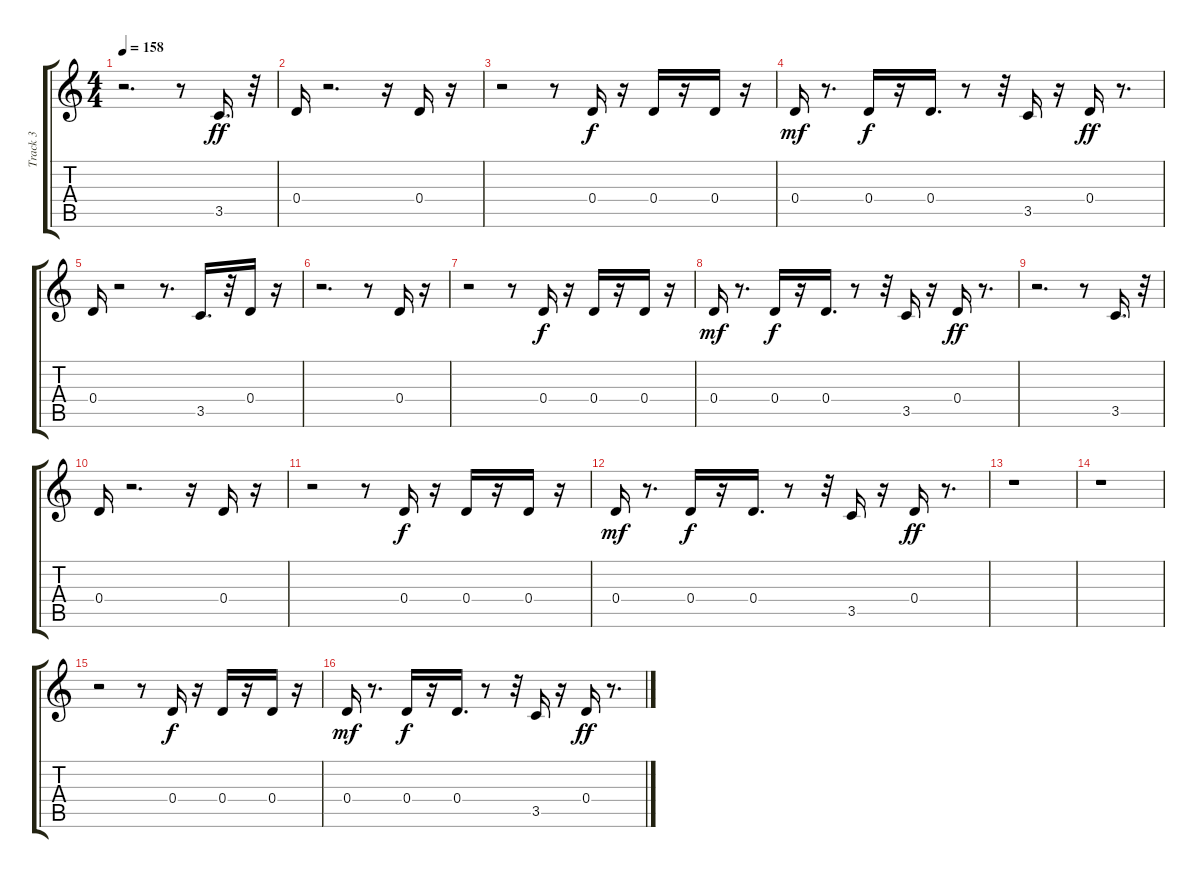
\track ("Track 3" "Track 3") {instrument electricguitarmuted}
\staff {score tabs}
\tuning (E4 B3 G3 D3 A2 E2) {hide}
\ts (4 4)
\tempo 158
\clef g2
\ks c
r.2{d dy ff} r.8 3.5.16{d} r.32 |
0.4.16 r.2{d} r.16 0.4.16 r.16 |
r.2 r.8 0.4.16{dy f} r.16 0.4.16 r.16 0.4.16 r.16 |
0.4.16{dy mf} r.8{d} 0.4.16{dy f} r.16 0.4.16{d} r.8 r.32 3.5.16 r.16 0.4.16{dy ff} r.8{d} |
0.4.16 r.2 r.8{d} 3.5.16{d} r.32 0.4.16 r.16 |
r.2{d} r.8 0.4.16 r.16 |
r.2 r.8 0.4.16{dy f} r.16 0.4.16 r.16 0.4.16 r.16 |
0.4.16{dy mf} r.8{d} 0.4.16{dy f} r.16 0.4.16{d} r.8 r.32 3.5.16 r.16 0.4.16{dy ff} r.8{d} |
r.2{d} r.8 3.5.16{d} r.32 |
0.4.16 r.2{d} r.16 0.4.16 r.16 |
r.2 r.8 0.4.16{dy f} r.16 0.4.16 r.16 0.4.16 r.16 |
0.4.16{dy mf} r.8{d} 0.4.16{dy f} r.16 0.4.16{d} r.8 r.32 3.5.16 r.16 0.4.16{dy ff} r.8{d} |
r.1 |
r.1 |
r.2 r.8 0.4.16{dy f} r.16 0.4.16 r.16 0.4.16 r.16 |
0.4.16{dy mf} r.8{d} 0.4.16{dy f} r.16 0.4.16{d} r.8 r.32 3.5.16 r.16 0.4.16{dy ff} r.8{d}
